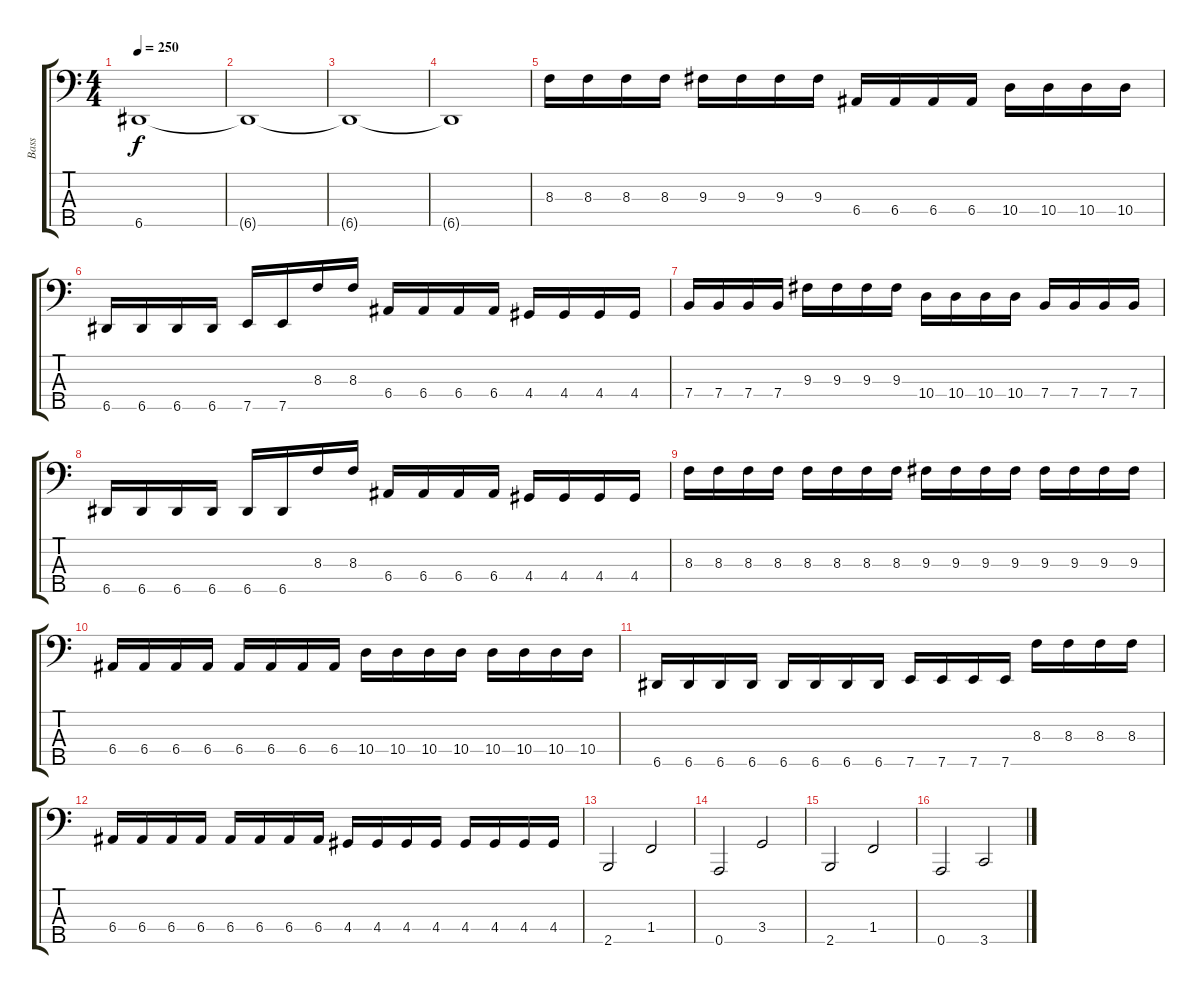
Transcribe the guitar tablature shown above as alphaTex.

\track ("Bass" "Bass") {instrument electricbassfinger}
\staff {score tabs}
\tuning (G2 D2 A1 E1 A0) {hide}
\ts (4 4)
\tempo 250
\clef f4
\ks c
6.5.1{dy f} |
6.5{t}.1 |
6.5{t}.1 |
6.5{t}.1 |
8.3.16 8.3.16 8.3.16 8.3.16 9.3.16 9.3.16 9.3.16 9.3.16 6.4.16 6.4.16 6.4.16 6.4.16 10.4.16 10.4.16 10.4.16 10.4.16 |
6.5.16 6.5.16 6.5.16 6.5.16 7.5.16 7.5.16 8.3.16 8.3.16 6.4.16 6.4.16 6.4.16 6.4.16 4.4.16 4.4.16 4.4.16 4.4.16 |
7.4.16 7.4.16 7.4.16 7.4.16 9.3.16 9.3.16 9.3.16 9.3.16 10.4.16 10.4.16 10.4.16 10.4.16 7.4.16 7.4.16 7.4.16 7.4.16 |
6.5.16 6.5.16 6.5.16 6.5.16 6.5.16 6.5.16 8.3.16 8.3.16 6.4.16 6.4.16 6.4.16 6.4.16 4.4.16 4.4.16 4.4.16 4.4.16 |
8.3.16 8.3.16 8.3.16 8.3.16 8.3.16 8.3.16 8.3.16 8.3.16 9.3.16 9.3.16 9.3.16 9.3.16 9.3.16 9.3.16 9.3.16 9.3.16 |
6.4.16 6.4.16 6.4.16 6.4.16 6.4.16 6.4.16 6.4.16 6.4.16 10.4.16 10.4.16 10.4.16 10.4.16 10.4.16 10.4.16 10.4.16 10.4.16 |
6.5.16 6.5.16 6.5.16 6.5.16 6.5.16 6.5.16 6.5.16 6.5.16 7.5.16 7.5.16 7.5.16 7.5.16 8.3.16 8.3.16 8.3.16 8.3.16 |
6.4.16 6.4.16 6.4.16 6.4.16 6.4.16 6.4.16 6.4.16 6.4.16 4.4.16 4.4.16 4.4.16 4.4.16 4.4.16 4.4.16 4.4.16 4.4.16 |
2.5.2 1.4.2 |
0.5.2 3.4.2 |
2.5.2 1.4.2 |
0.5.2 3.5.2
